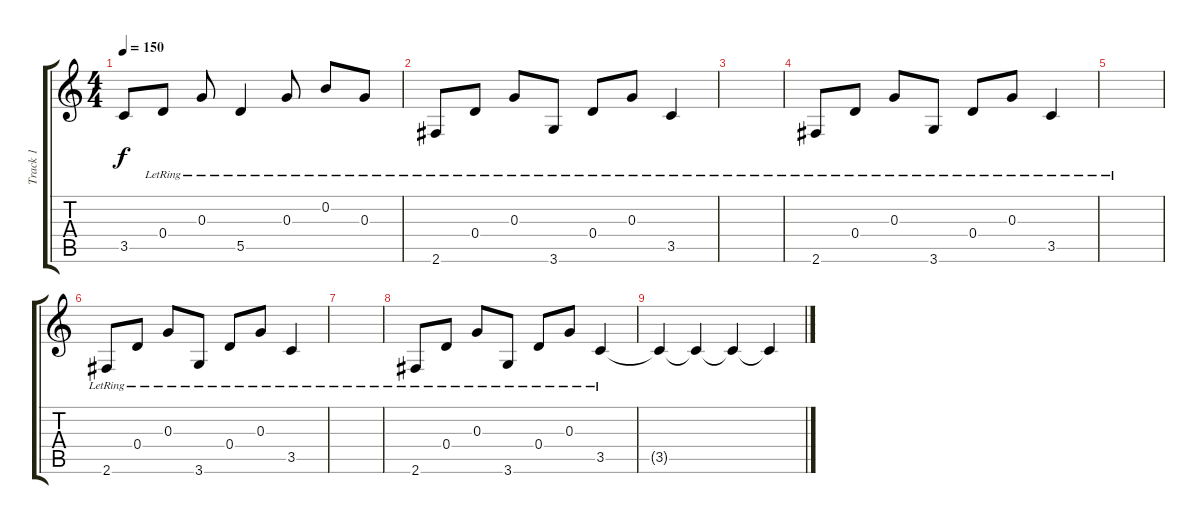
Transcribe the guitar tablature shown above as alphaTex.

\track ("Track 1" "Track 1") {instrument electricguitarclean}
\staff {score tabs}
\tuning (E4 B3 G3 D3 A2 E2) {hide}
\ts (4 4)
\tempo 150
\clef g2
\ks c
3.5{t}.8{dy f} 0.4{lr}.8 0.3{lr}.8 5.5{lr}.4 0.3{lr}.8 0.2{lr}.8 0.3{lr}.8 |
2.6{lr}.8 0.4{lr}.8 0.3{lr}.8 3.6{lr}.8 0.4{lr}.8 0.3{lr}.8 3.5{lr}.4 |
|
2.6{lr}.8 0.4{lr}.8 0.3{lr}.8 3.6{lr}.8 0.4{lr}.8 0.3{lr}.8 3.5{lr}.4 |
|
2.6{lr}.8 0.4{lr}.8 0.3{lr}.8 3.6{lr}.8 0.4{lr}.8 0.3{lr}.8 3.5{lr}.4 |
|
2.6{lr}.8 0.4{lr}.8 0.3{lr}.8 3.6{lr}.8 0.4{lr}.8 0.3{lr}.8 3.5{lr}.4 |
3.5{t}.4 3.5{t}.4 3.5{t}.4 3.5{t}.4
